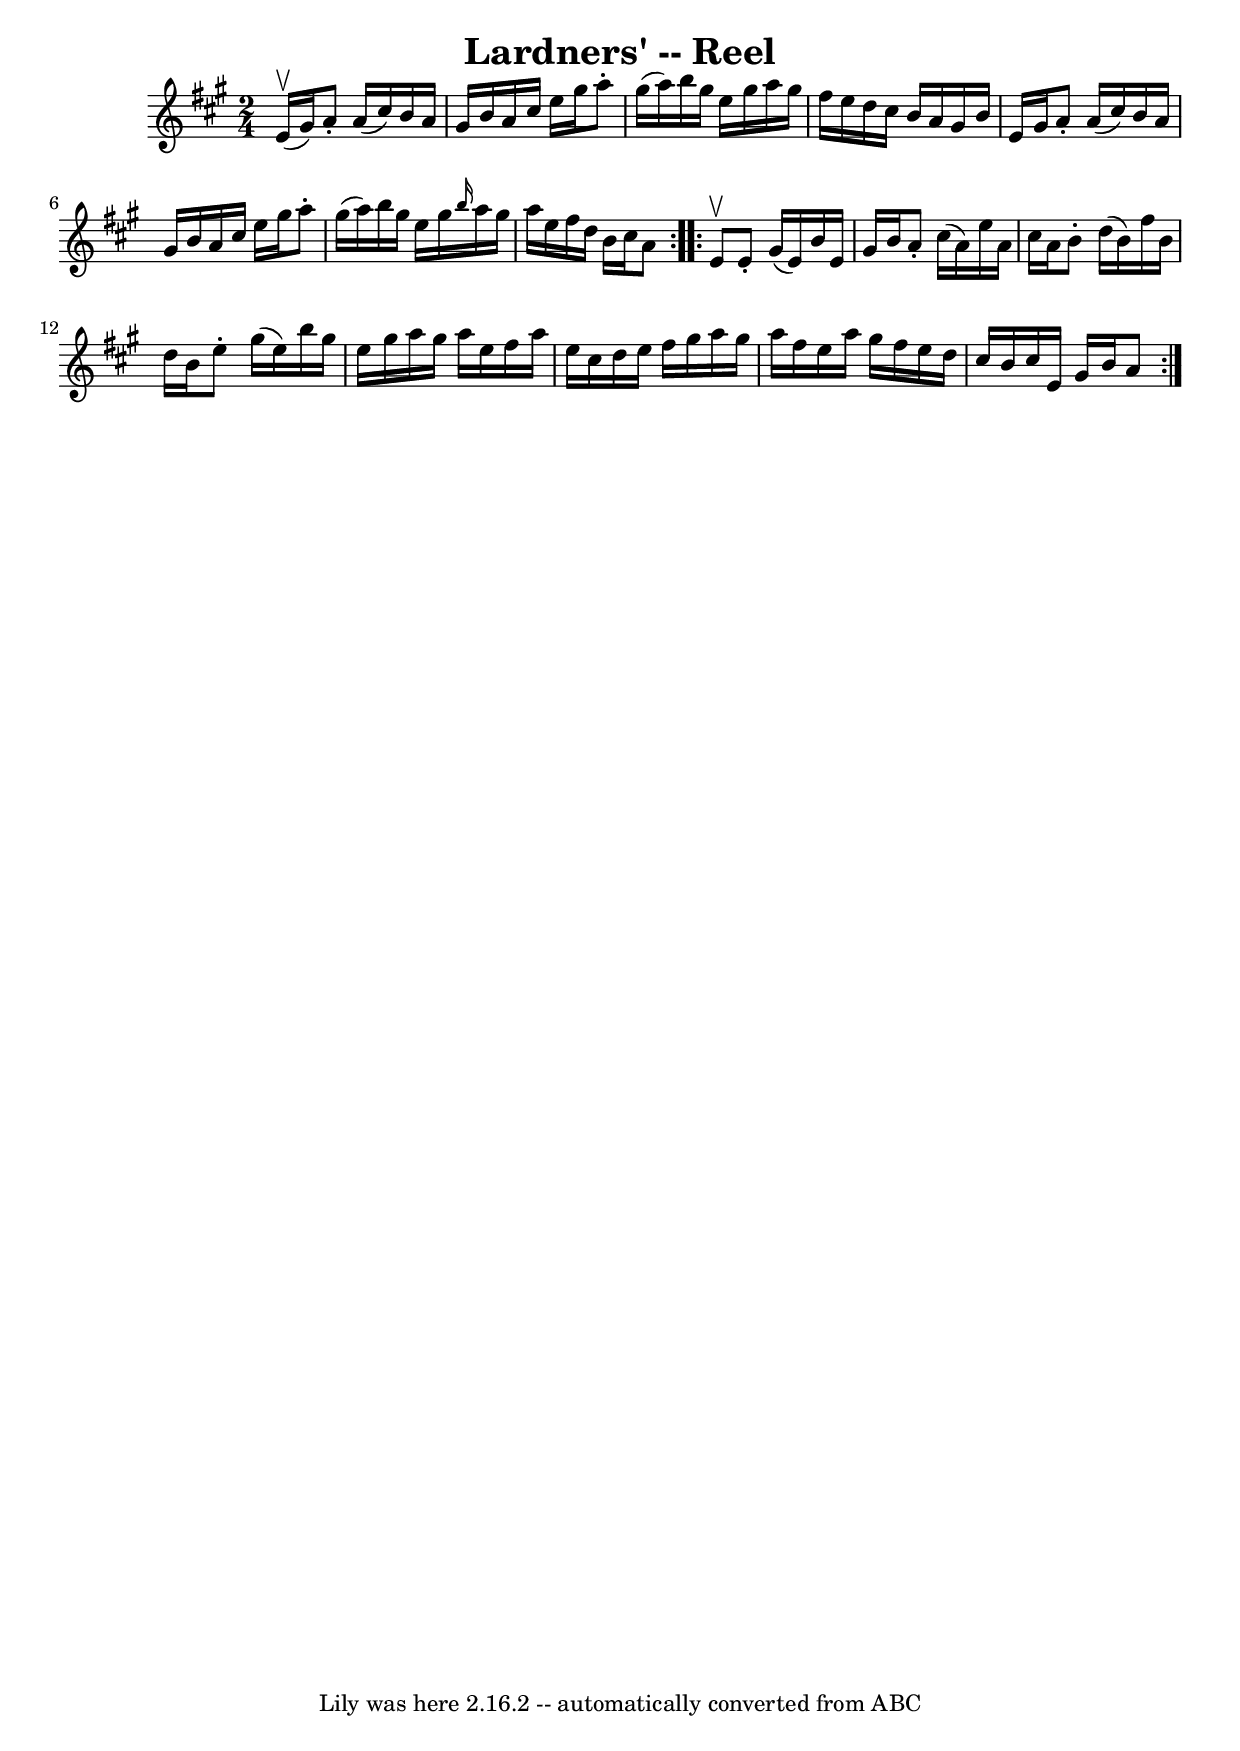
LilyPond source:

\version "2.7.40"
\include "Mammoth.ily"
\header {
	%% book = "Ryan's Mammoth Collection"
	crossRefNumber = "1"
	footnotes = "\\\\144"
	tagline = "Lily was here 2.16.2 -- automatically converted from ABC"
	title = "Lardners' -- Reel"
}
voicedefault =  {


\repeat volta 2 {
\time 2/4 \key a \major e'16^\upbow(gis'16) |
 a'8 -. a'16 
(cis''16) b'16 a'16 gis'16 b'16    |
 a'16 cis''16  
 e''16 gis''16 a''8 -. gis''16 (a''16)   |
 b''16    
gis''16 e''16 gis''16 a''16 gis''16 fis''16 e''16    |
 
 d''16 cis''16 b'16 a'16 gis'16 b'16 e'16 gis'16    
|
 a'8 -. a'16 (cis''16) b'16 a'16 gis'16 b'16    
|
 a'16 cis''16 e''16 gis''16 a''8 -. gis''16 (a''16  
-)   |
 b''16 gis''16 e''16 gis''16  \grace { b''16  }   
a''16 gis''16 a''16 e''16    |
 fis''16 d''16 b'16    
cis''16 a'8  } \repeat volta 2 { e'8^\upbow |
 e'8 -.   
gis'16 (e'16) b'16 e'16 gis'16 b'16    |
 a'8 -.   
cis''16 (a'16) e''16 a'16 cis''16 a'16    |
 b'8 -.   
d''16 (b'16) fis''16 b'16 d''16 b'16    |
 e''8 -.   
gis''16 (e''16) b''16 gis''16 e''16 gis''16    |
     
a''16 gis''16 a''16 e''16 fis''16 a''16 e''16 cis''16    
|
 d''16 e''16 fis''16 gis''16 a''16 gis''16 a''16    
fis''16    |
 e''16 a''16 gis''16 fis''16 e''16 d''16    
cis''16 b'16    |
 cis''16 e'16 gis'16 b'16 a'8  }   
}

\score{
    <<

	\context Staff="default"
	{
	    \voicedefault 
	}

    >>
	\layout {
	}
	\midi {}
}
